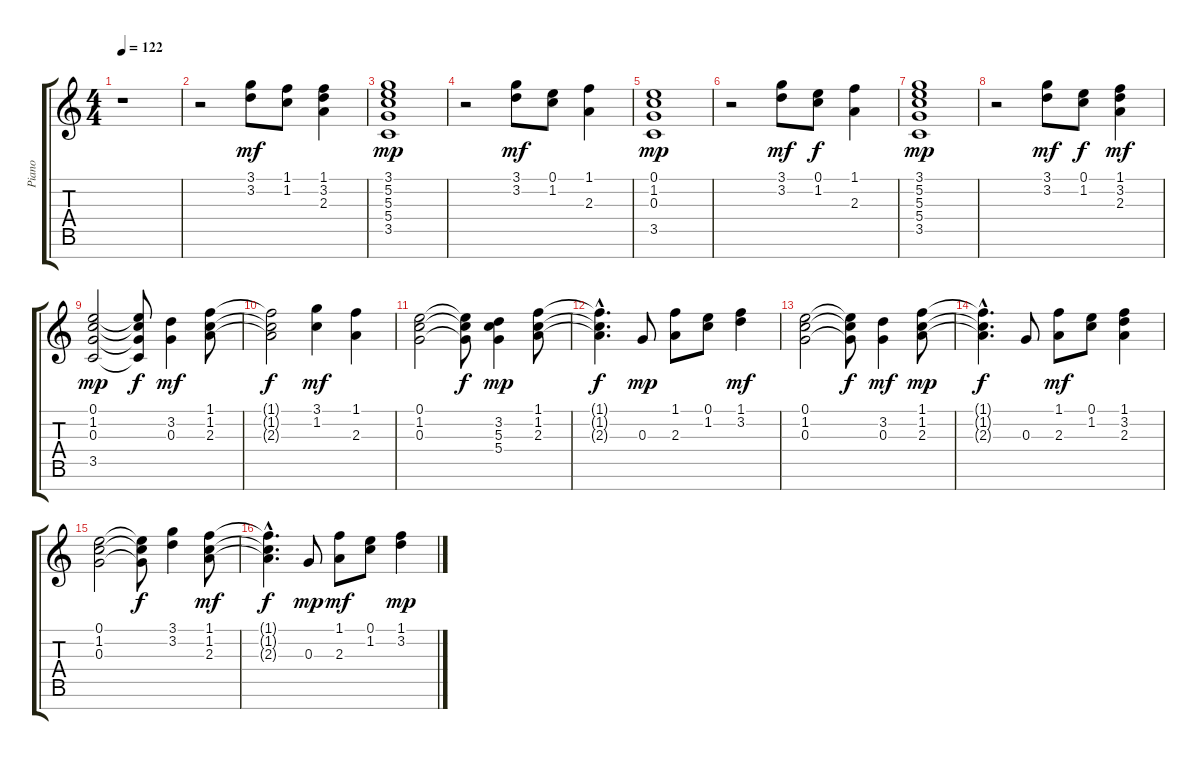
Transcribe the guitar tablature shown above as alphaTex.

\track ("Piano" "Piano") {instrument acousticguitarnylon}
\staff {score tabs}
\tuning (E4 B3 G3 D3 A2 E2 B1) {hide}
\ts (4 4)
\tempo 122
\clef g2
\ks c
r.1{dy mf} |
r.2 (3.1 3.2).8 (1.1 1.2).8 (1.1 3.2 2.3).4 |
(3.1 5.2 5.3 5.4 3.5).1{dy mp} |
r.2 (3.1 3.2).8{dy mf} (0.1 1.2).8 (1.1 2.3).4 |
(0.1 1.2 0.3 3.5).1{dy mp} |
r.2 (3.1 3.2).8{dy mf} (0.1 1.2).8{dy f} (1.1 2.3).4 |
(3.1 5.2 5.3 5.4 3.5).1{dy mp} |
r.2 (3.1 3.2).8{dy mf} (0.1 1.2).8{dy f} (1.1 3.2 2.3).4{dy mf} |
(0.1 1.2 0.3 3.5).2{dy mp} (0.1{t} 1.2{t} 0.3{t} 3.5{t}).8{dy f} (3.2 0.3).4{dy mf} (1.1 1.2 2.3).8 |
(1.1{t} 1.2{t} 2.3{t}).2{dy f} (3.1 1.2).4{dy mf} (1.1 2.3).4 |
(0.1 1.2 0.3).2 (0.1{t} 1.2{t} 0.3{t}).8{dy f} (3.2 5.3 5.4).4{dy mp} (1.1 1.2 2.3).8 |
(1.1{hac t} 1.2{hac t} 2.3{hac t}).4{d dy f} 0.3.8{dy mp} (1.1 2.3).8 (0.1 1.2).8 (1.1 3.2).4{dy mf} |
(0.1 1.2 0.3).2 (0.1{t} 1.2{t} 0.3{t}).8{dy f} (3.2 0.3).4{dy mf} (1.1 1.2 2.3).8{dy mp} |
(1.1{hac t} 1.2{hac t} 2.3{hac t}).4{d dy f} 0.3.8 (1.1 2.3).8{dy mf} (0.1 1.2).8 (1.1 3.2 2.3).4 |
(0.1 1.2 0.3).2 (0.1{t} 1.2{t} 0.3{t}).8{dy f} (3.1 3.2).4 (1.1 1.2 2.3).8{dy mf} |
(1.1{hac t} 1.2{hac t} 2.3{hac t}).4{d dy f} 0.3.8{dy mp} (1.1 2.3).8{dy mf} (0.1 1.2).8 (1.1 3.2).4{dy mp}
